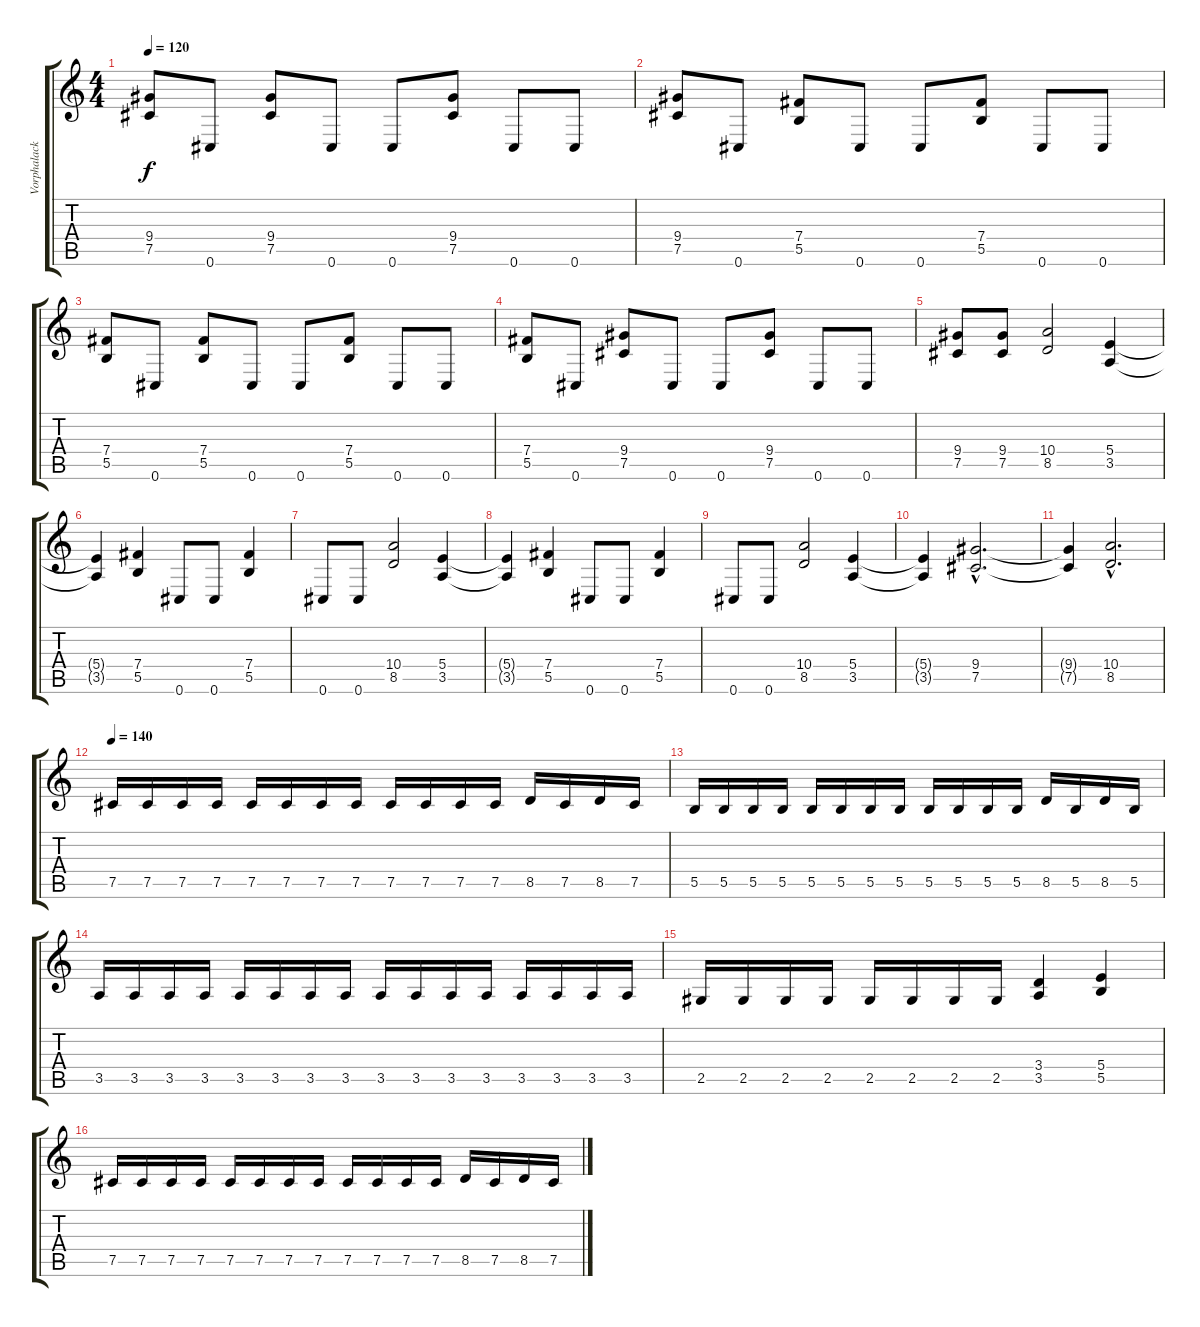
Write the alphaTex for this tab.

\track ("Vorphalack" "Vorphalack") {instrument distortionguitar}
\staff {score tabs}
\tuning (Db4 Ab3 E3 B2 Gb2 Db2) {hide}
\ts (4 4)
\tempo 120
\clef g2
\ks c
(9.4 7.5).8{dy f} 0.6.8 (9.4 7.5).8 0.6.8 0.6.8 (9.4 7.5).8 0.6.8 0.6.8 |
(9.4 7.5).8 0.6.8 (7.4 5.5).8 0.6.8 0.6.8 (7.4 5.5).8 0.6.8 0.6.8 |
(7.4 5.5).8 0.6.8 (7.4 5.5).8 0.6.8 0.6.8 (7.4 5.5).8 0.6.8 0.6.8 |
(7.4 5.5).8 0.6.8 (9.4 7.5).8 0.6.8 0.6.8 (9.4 7.5).8 0.6.8 0.6.8 |
(9.4 7.5).8 (9.4 7.5).8 (10.4 8.5).2 (5.4 3.5).4 |
(5.4{t} 3.5{t}).4 (7.4 5.5).4 0.6.8 0.6.8 (7.4 5.5).4 |
0.6.8 0.6.8 (10.4 8.5).2 (5.4 3.5).4 |
(5.4{t} 3.5{t}).4 (7.4 5.5).4 0.6.8 0.6.8 (7.4 5.5).4 |
0.6.8 0.6.8 (10.4 8.5).2 (5.4 3.5).4 |
(5.4{t} 3.5{t}).4 (9.4{hac} 7.5{hac}).2{d} |
(9.4{t} 7.5{t}).4 (10.4{hac} 8.5{hac}).2{d} |
\tempo 140
7.5.16 7.5.16 7.5.16 7.5.16 7.5.16 7.5.16 7.5.16 7.5.16 7.5.16 7.5.16 7.5.16 7.5.16 8.5.16 7.5.16 8.5.16 7.5.16 |
5.5.16 5.5.16 5.5.16 5.5.16 5.5.16 5.5.16 5.5.16 5.5.16 5.5.16 5.5.16 5.5.16 5.5.16 8.5.16 5.5.16 8.5.16 5.5.16 |
3.5.16 3.5.16 3.5.16 3.5.16 3.5.16 3.5.16 3.5.16 3.5.16 3.5.16 3.5.16 3.5.16 3.5.16 3.5.16 3.5.16 3.5.16 3.5.16 |
2.5.16 2.5.16 2.5.16 2.5.16 2.5.16 2.5.16 2.5.16 2.5.16 (3.4 3.5).4 (5.4 5.5).4 |
7.5.16 7.5.16 7.5.16 7.5.16 7.5.16 7.5.16 7.5.16 7.5.16 7.5.16 7.5.16 7.5.16 7.5.16 8.5.16 7.5.16 8.5.16 7.5.16
